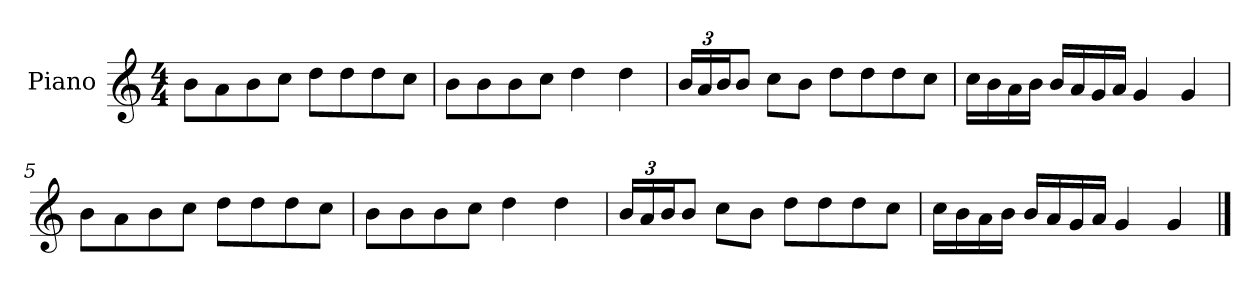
**kern
*part1
*staff1
*I"Piano
*I'P-no
*clefG2
*k[]
*M4/4
*MM90
=1
8b\L
8a\
8b\
8cc\J
8dd\L
8dd\
8dd\
8cc\J
=2
8b\L
8b\
8b\
8cc\J
4dd\
4dd\
=3
*Xbrackettup
24b/LL
24a/
24b/J
8b/J
8cc\L
8b\J
8dd\L
8dd\
8dd\
8cc\J
=4
16cc\LL
16b\
16a\
16b\JJ
16b/LL
16a/
16g/
16a/JJ
4g/
4g/
=5
8b\L
8a\
8b\
8cc\J
8dd\L
8dd\
8dd\
8cc\J
!!LO:LB:g=z
=6
8b\L
8b\
8b\
8cc\J
4dd\
4dd\
=7
24b/LL
24a/
24b/J
8b/J
8cc\L
8b\J
8dd\L
8dd\
8dd\
8cc\J
=8
16cc\LL
16b\
16a\
16b\JJ
16b/LL
16a/
16g/
16a/JJ
4g/
4g/
==
*-
